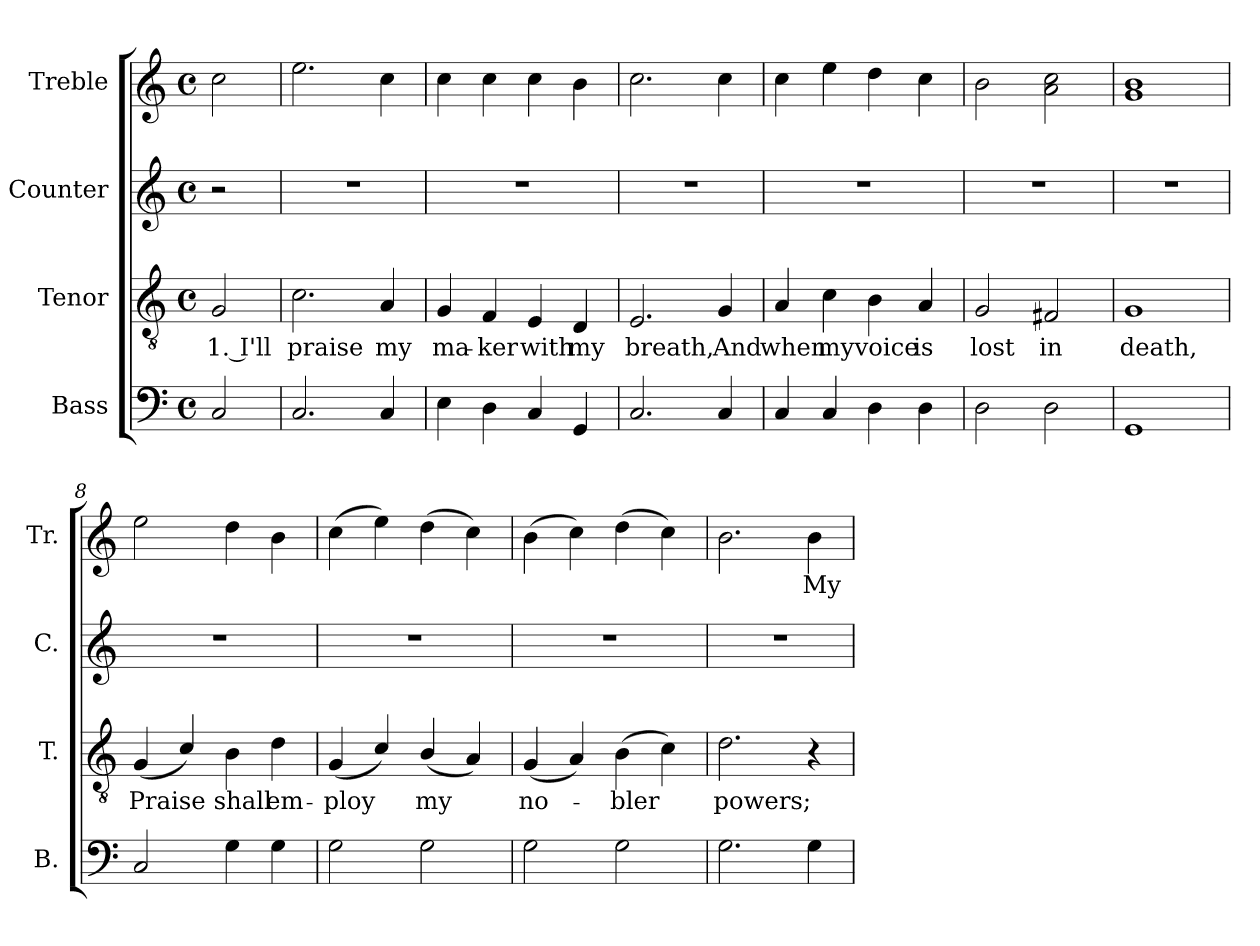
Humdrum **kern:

**kern	**kern	**text	**kern	**kern	**text
*part4	*part3	*part3	*part2	*part1	*part1
*staff4	*staff3	*staff3	*staff2	*staff1	*staff1
*I"Bass	*I"Tenor	*	*I"Counter	*I"Treble	*
*I'B.	*I'T.	*	*I'C.	*I'Tr.	*
*clefF4	*clefGv2	*	*clefG2	*clefG2	*
*k[]	*k[]	*	*k[]	*k[]	*
*M4/4	*M4/4	*	*M4/4	*M4/4	*
*met(c)	*met(c)	*	*met(c)	*met(c)	*
=1	=1	=1	=1	=1	=1
2C/	2G/	1. I'll	2r	2cc\	.
=2	=2	=2	=2	=2	=2
2.C/	2.c\	praise	1r	2.ee\	.
4C/	4A/	my	.	4cc\	.
=3	=3	=3	=3	=3	=3
4E\	4G/	ma-	1r	4cc\	.
4D\	4F/	-ker	.	4cc\	.
4C/	4E/	with	.	4cc\	.
4GG/	4D/	my	.	4b\	.
=4	=4	=4	=4	=4	=4
2.C/	2.E/	breath,	1r	2.cc\	.
4C/	4G/	And	.	4cc\	.
=5	=5	=5	=5	=5	=5
4C/	4A/	when	1r	4cc\	.
4C/	4c\	my	.	4ee\	.
4D\	4B\	voice	.	4dd\	.
4D\	4A/	is	.	4cc\	.
=6	=6	=6	=6	=6	=6
2D\	2G/	lost	1r	2b\	.
2D\	2F#X/	in	.	2a\ 2cc\	.
=7	=7	=7	=7	=7	=7
1GG	1G	death,	1r	1g 1b	.
=8	=8	=8	=8	=8	=8
2C/	(4G/	Praise	1r	2ee\	.
.	4c/)	.	.	.	.
4G\	4B\	shall	.	4dd\	.
4G\	4d\	em-	.	4b\	.
!!LO:LB:g=z
=9	=9	=9	=9	=9	=9
2G\	(4G/	-ploy	1r	(4cc\	.
.	4c/)	.	.	4ee\)	.
2G\	(4B/	my	.	(4dd\	.
.	4A/)	.	.	4cc\)	.
=10	=10	=10	=10	=10	=10
2G\	(4G/	no-	1r	(4b\	.
.	4A/)	.	.	4cc\)	.
2G\	(4B\	-bler	.	(4dd\	.
.	4c\)	.	.	4cc\)	.
=11	=11	=11	=11	=11	=11
2.G\	2.d\	powers;	1r	2.b\	.
4G\	4r	.	.	4b\	My
=	=	=	=	=	=
*-	*-	*-	*-	*-	*-
